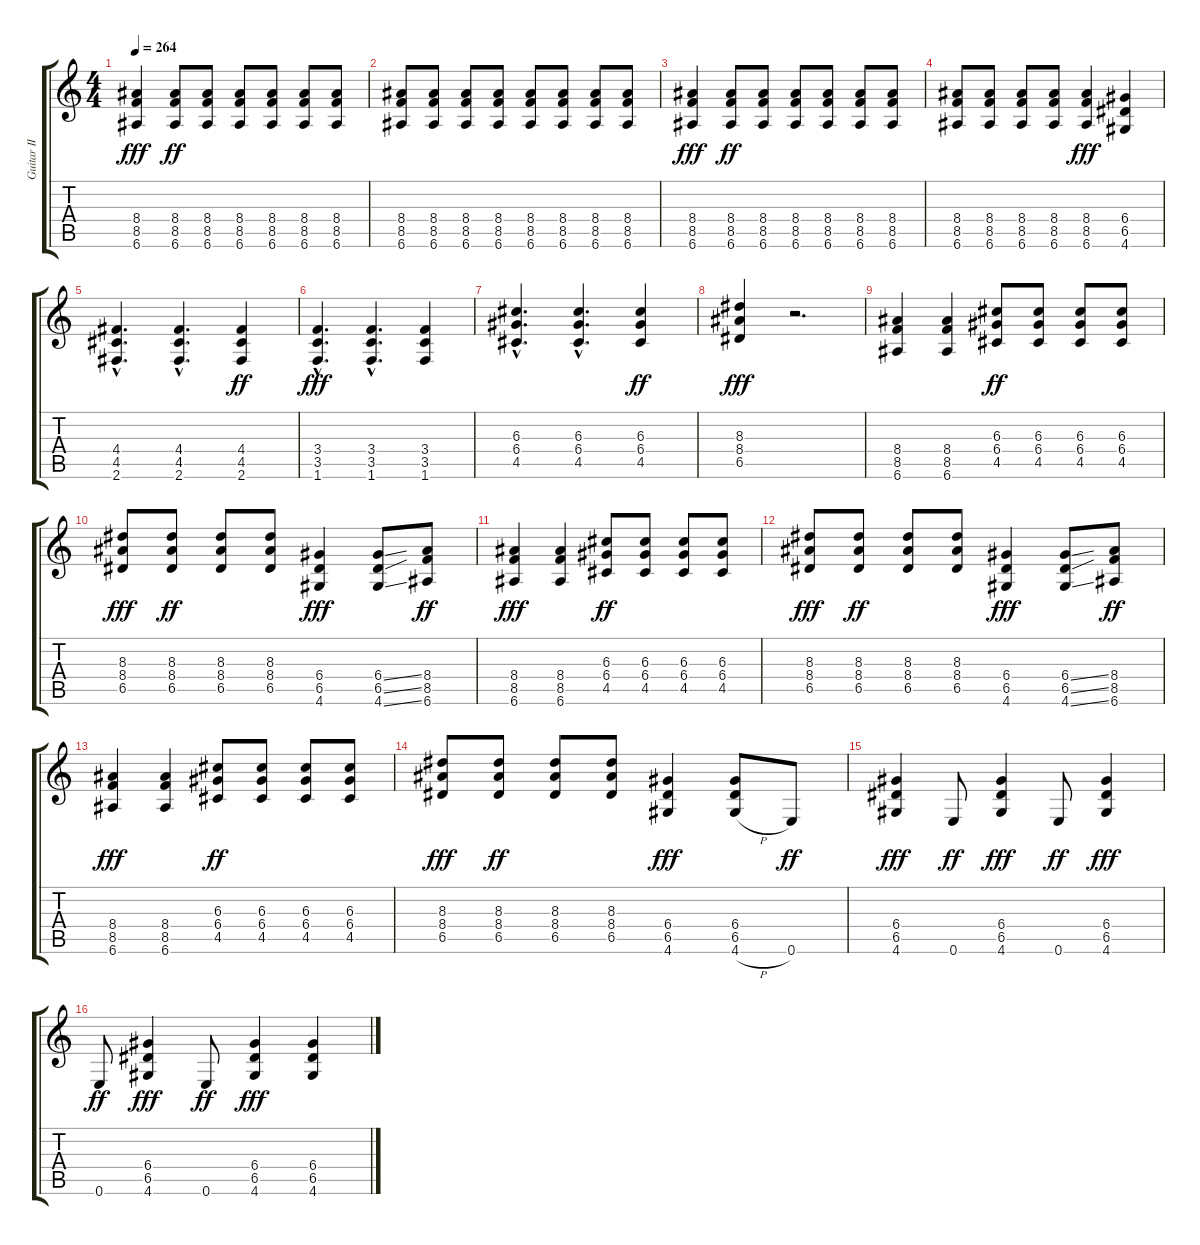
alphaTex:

\track ("Guitar II" "Guitar II") {instrument distortionguitar}
\staff {score tabs}
\tuning (E4 B3 G3 D3 A2 E2) {hide}
\ts (4 4)
\tempo 264
\clef g2
\ks c
(8.4 8.5 6.6).4{dy fff} (8.4 8.5 6.6).8{dy ff} (8.4 8.5 6.6).8 (8.4 8.5 6.6).8 (8.4 8.5 6.6).8 (8.4 8.5 6.6).8 (8.4 8.5 6.6).8 |
(8.4 8.5 6.6).8 (8.4 8.5 6.6).8 (8.4 8.5 6.6).8 (8.4 8.5 6.6).8 (8.4 8.5 6.6).8 (8.4 8.5 6.6).8 (8.4 8.5 6.6).8 (8.4 8.5 6.6).8 |
(8.4 8.5 6.6).4{dy fff} (8.4 8.5 6.6).8{dy ff} (8.4 8.5 6.6).8 (8.4 8.5 6.6).8 (8.4 8.5 6.6).8 (8.4 8.5 6.6).8 (8.4 8.5 6.6).8 |
(8.4 8.5 6.6).8 (8.4 8.5 6.6).8 (8.4 8.5 6.6).8 (8.4 8.5 6.6).8 (8.4 8.5 6.6).4{dy fff} (6.4 6.5 4.6).4 |
(4.4{hac} 4.5{hac} 2.6{hac}).4{d} (4.4{hac} 4.5{hac} 2.6{hac}).4{d} (4.4 4.5 2.6).4{dy ff} |
(3.4{hac} 3.5{hac} 1.6{hac}).4{d dy fff} (3.4{hac} 3.5{hac} 1.6{hac}).4{d} (3.4 3.5 1.6).4 |
(6.3{hac} 6.4{hac} 4.5{hac}).4{d} (6.3{hac} 6.4{hac} 4.5{hac}).4{d} (6.3 6.4 4.5).4{dy ff} |
(8.3 8.4 6.5).4{dy fff} r.2{d} |
(8.4 8.5 6.6).4 (8.4 8.5 6.6).4 (6.3 6.4 4.5).8{dy ff} (6.3 6.4 4.5).8 (6.3 6.4 4.5).8 (6.3 6.4 4.5).8 |
(8.3 8.4 6.5).8{dy fff} (8.3 8.4 6.5).8{dy ff} (8.3 8.4 6.5).8 (8.3 8.4 6.5).8 (6.4 6.5 4.6).4{dy fff} (6.4{ss} 6.5{ss} 4.6{ss}).8 (8.4 8.5 6.6).8{dy ff} |
(8.4 8.5 6.6).4{dy fff} (8.4 8.5 6.6).4 (6.3 6.4 4.5).8{dy ff} (6.3 6.4 4.5).8 (6.3 6.4 4.5).8 (6.3 6.4 4.5).8 |
(8.3 8.4 6.5).8{dy fff} (8.3 8.4 6.5).8{dy ff} (8.3 8.4 6.5).8 (8.3 8.4 6.5).8 (6.4 6.5 4.6).4{dy fff} (6.4{ss} 6.5{ss} 4.6{ss}).8 (8.4 8.5 6.6).8{dy ff} |
(8.4 8.5 6.6).4{dy fff} (8.4 8.5 6.6).4 (6.3 6.4 4.5).8{dy ff} (6.3 6.4 4.5).8 (6.3 6.4 4.5).8 (6.3 6.4 4.5).8 |
(8.3 8.4 6.5).8{dy fff} (8.3 8.4 6.5).8{dy ff} (8.3 8.4 6.5).8 (8.3 8.4 6.5).8 (6.4 6.5 4.6).4{dy fff} (6.4 6.5 4.6{h}).8 0.6.8{dy ff} |
(6.4 6.5 4.6).4{dy fff} 0.6.8{dy ff} (6.4 6.5 4.6).4{dy fff} 0.6.8{dy ff} (6.4 6.5 4.6).4{dy fff} |
0.6.8{dy ff} (6.4 6.5 4.6).4{dy fff} 0.6.8{dy ff} (6.4 6.5 4.6).4{dy fff} (6.4 6.5 4.6).4
